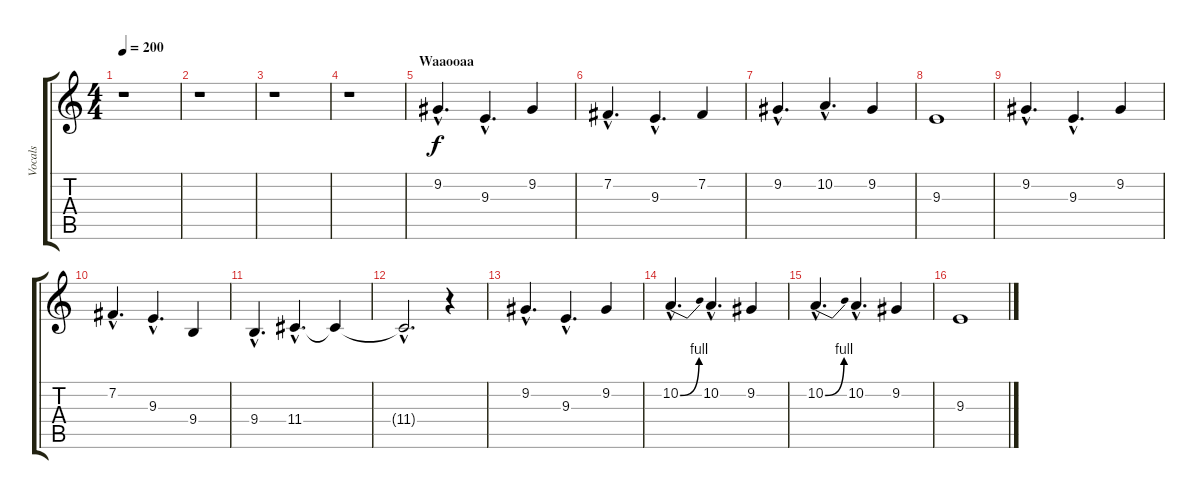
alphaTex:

\track ("Vocals" "Vocals") {instrument lead2sawtooth}
\staff {score tabs}
\tuning (E4 B3 G3 D3 A2 E2) {hide}
\ts (4 4)
\tempo 200
\clef g2
\ks c
r.1{dy f} |
r.1 |
r.1 |
r.1 |
\section ("" "Waaooaa")
9.2{hac}.4{d} 9.3{hac}.4{d} 9.2.4 |
7.2{hac}.4{d} 9.3{hac}.4{d} 7.2.4 |
9.2{hac}.4{d} 10.2{hac}.4{d} 9.2.4 |
9.3.1 |
9.2{hac}.4{d} 9.3{hac}.4{d} 9.2.4 |
7.2{hac}.4{d} 9.3{hac}.4{d} 9.4.4 |
9.4{hac}.4{d} 11.4{hac}.4{d} 11.4{t}.4 |
11.4{hac t}.2{d} r.4 |
9.2{hac}.4{d} 9.3{hac}.4{d} 9.2.4 |
10.2{be (bend 0 0 60 4) hac}.4{d} 10.2{hac}.4{d} 9.2.4 |
10.2{be (bend 0 0 60 4) hac}.4{d} 10.2{hac}.4{d} 9.2.4 |
9.3.1
